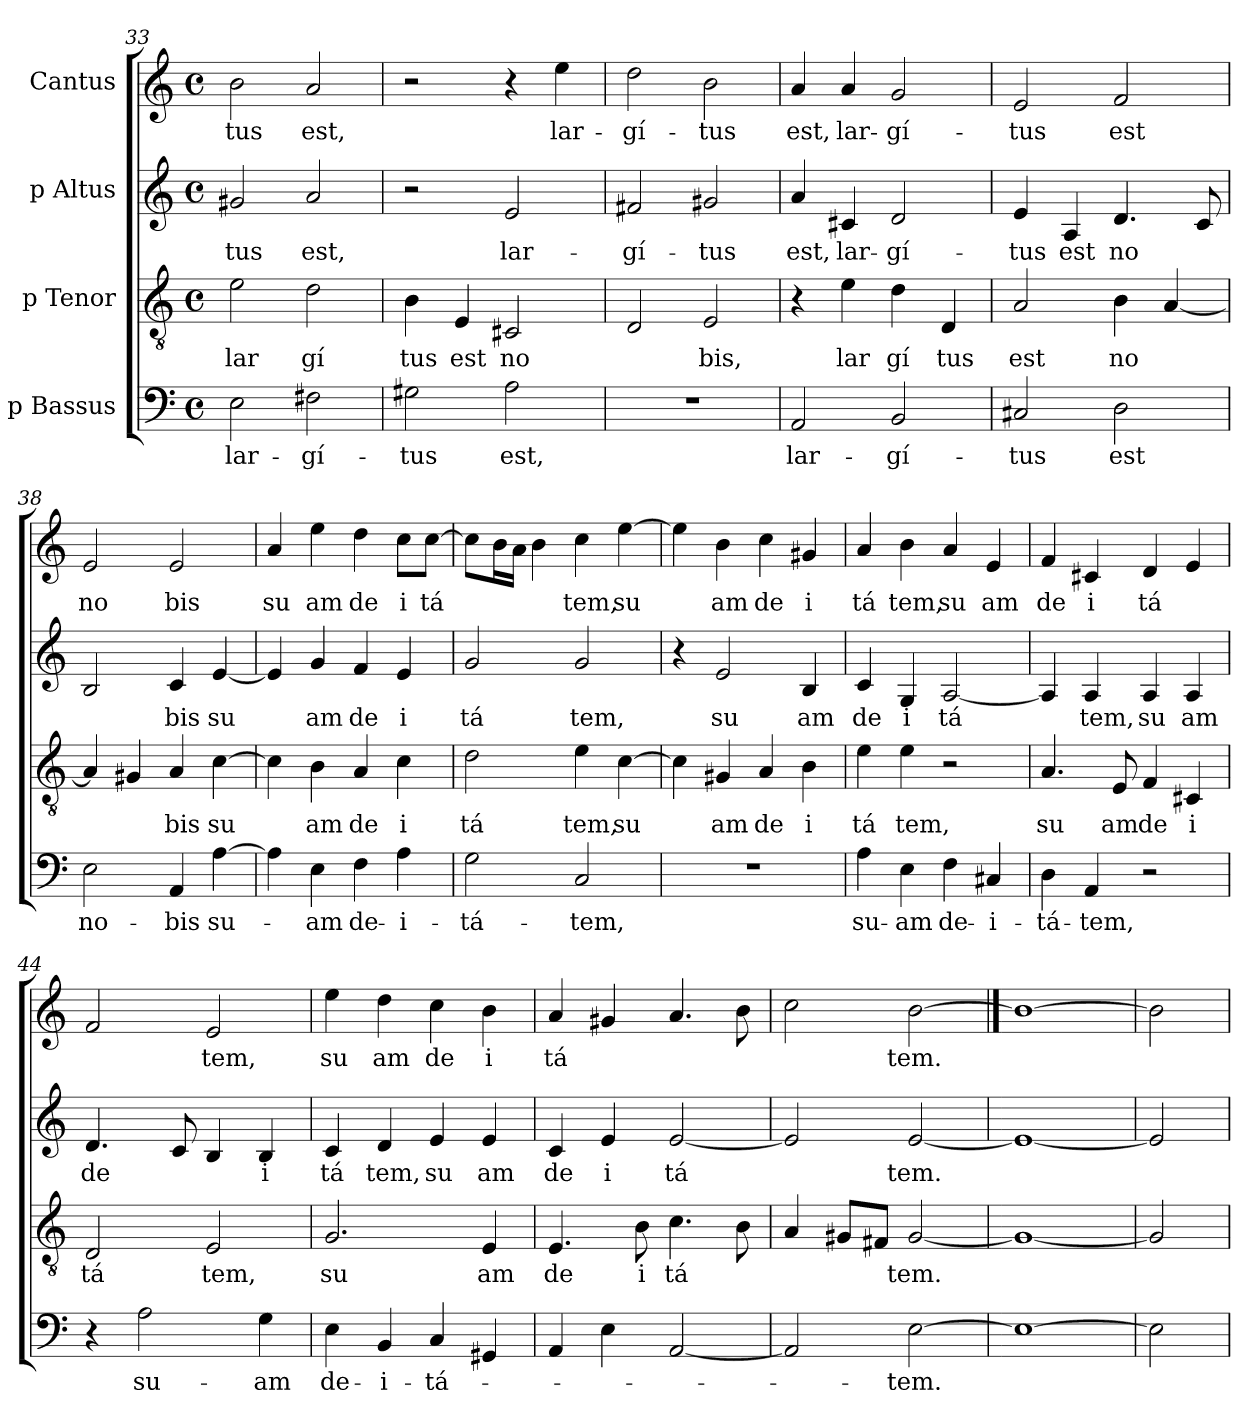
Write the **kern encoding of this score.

**kern	**text	**kern	**text	**kern	**text	**kern	**text
*part4	*part4	*part3	*part3	*part2	*part2	*part1	*part1
*staff4	*staff4	*staff3	*staff3	*staff2	*staff2	*staff1	*staff1
*I"p Bassus	*	*I"p Tenor	*	*I"p Altus	*	*I"Cantus	*
*clefF4	*	*clefGv2	*	*clefG2	*	*clefG2	*
*M4/4	*	*M4/4	*	*M4/4	*	*M4/4	*
*met(c)	*	*met(c)	*	*met(c)	*	*met(c)	*
=33	=33	=33	=33	=33	=33	=33	=33
!	!LO:LY:b:cj	!	!LO:LY:b:cj	!	!LO:LY:b:cj	!	!LO:LY:b:cj
2E\	lar-	2e\	lar	2g#X/	-tus	2b\	-tus
!	!LO:LY:b:cj	!	!LO:LY:b:cj	!	!LO:LY:b:cj	!	!LO:LY:b:cj
2F#X\	-gí-	2d\	gí	2a/	est,	2a/	est,
=34	=34	=34	=34	=34	=34	=34	=34
!	!LO:LY:b:cj	!	!LO:LY:b:cj	!	!	!	!
2G#X\	-tus	4B\	tus	2r	.	2r	.
!	!	!	!LO:LY:b:cj	!	!	!	!
.	.	4E/	est	.	.	.	.
!	!LO:LY:b:cj	!	!LO:LY:b:cj	!	!LO:LY:b:cj	!	!
2A\	est,	2C#X/	no	2e/	lar-	4r	.
!	!	!	!	!	!	!	!LO:LY:b:cj
.	.	.	.	.	.	4ee\	lar-
=35	=35	=35	=35	=35	=35	=35	=35
!	!	!	!	!	!LO:LY:b:cj	!	!LO:LY:b:cj
1r	.	2D/	.	2f#X/	-gí-	2dd\	-gí-
!	!	!	!LO:LY:b:cj	!	!LO:LY:b:cj	!	!LO:LY:b:cj
.	.	2E/	bis,	2g#X/	-tus	2b\	-tus
=36	=36	=36	=36	=36	=36	=36	=36
!	!LO:LY:b:cj	!	!	!	!LO:LY:b:cj	!	!LO:LY:b:cj
2AA/	lar-	4r	.	4a/	est,	4a/	est,
!	!	!	!LO:LY:b:cj	!	!LO:LY:b:cj	!	!LO:LY:b:cj
.	.	4e\	lar	4c#X/	lar-	4a/	lar-
!	!LO:LY:b:cj	!	!LO:LY:b:cj	!	!LO:LY:b:cj	!	!LO:LY:b:cj
2BB/	-gí-	4d\	gí	2d/	-gí-	2g/	-gí-
!	!	!	!LO:LY:b:cj	!	!	!	!
.	.	4D/	tus	.	.	.	.
!!LO:LB:g=z
=37	=37	=37	=37	=37	=37	=37	=37
!	!LO:LY:b:cj	!	!LO:LY:b:cj	!	!LO:LY:b:cj	!	!LO:LY:b:cj
2C#X/	-tus	2A/	est	4e/	-tus	2e/	-tus
!	!	!	!	!	!LO:LY:b:cj	!	!
.	.	.	.	4A/	est	.	.
!	!LO:LY:b:cj	!	!LO:LY:b:cj	!	!LO:LY:b:cj	!	!LO:LY:b:cj
2D\	est	4B\	no	4.d/	no	2f/	est
.	.	[<4A/	.	.	.	.	.
.	.	.	.	8c/	.	.	.
=38	=38	=38	=38	=38	=38	=38	=38
!	!LO:LY:b:cj	!	!	!	!	!	!LO:LY:b:cj
2E\	no-	4A/]	.	2B/	.	2e/	no
.	.	4G#X/	.	.	.	.	.
!	!LO:LY:b:cj	!	!LO:LY:b:cj	!	!LO:LY:b:cj	!	!LO:LY:b:cj
4AA/	-bis	4A/	bis	4c/	bis	2e/	bis
!	!LO:LY:b:cj	!	!LO:LY:b:cj	!	!LO:LY:b:cj	!	!
[>4A\	su-	[>4c\	su	[<4e/	su	.	.
=39	=39	=39	=39	=39	=39	=39	=39
!	!	!	!	!	!	!	!LO:LY:b:cj
4A\]	.	4c\]	.	4e/]	.	4a/	su
!	!LO:LY:b:cj	!	!LO:LY:b:cj	!	!LO:LY:b:cj	!	!LO:LY:b:cj
4E\	-am	4B\	am	4g/	am	4ee\	am
!	!LO:LY:b:cj	!	!LO:LY:b:cj	!	!LO:LY:b:cj	!	!LO:LY:b:cj
4F\	de-	4A/	de	4f/	de	4dd\	de
!	!LO:LY:b:cj	!	!LO:LY:b:cj	!	!LO:LY:b:cj	!	!LO:LY:b:cj
4A\	-i-	4c\	i	4e/	i	8cc\L	i
!	!	!	!	!	!	!	!LO:LY:b:cj
.	.	.	.	.	.	[>8cc\J	tá
=40	=40	=40	=40	=40	=40	=40	=40
!	!LO:LY:b:cj	!	!LO:LY:b:cj	!	!LO:LY:b:cj	!	!
2G\	-tá-	2d\	tá	2g/	tá	8cc\L]	.
.	.	.	.	.	.	16b\	.
.	.	.	.	.	.	16a\J	.
.	.	.	.	.	.	4b\	.
!	!LO:LY:b:cj	!	!LO:LY:b:cj	!	!LO:LY:b:cj	!	!LO:LY:b:cj
2C/	-tem,	4e\	tem,	2g/	tem,	4cc\	tem,
!	!	!	!LO:LY:b:cj	!	!	!	!LO:LY:b:cj
.	.	[>4c\	su	.	.	[>4ee\	su
=41	=41	=41	=41	=41	=41	=41	=41
1r	.	4c\]	.	4r	.	4ee\]	.
!	!	!	!LO:LY:b:cj	!	!LO:LY:b:cj	!	!LO:LY:b:cj
.	.	4G#X/	am	2e/	su	4b\	am
!	!	!	!LO:LY:b:cj	!	!	!	!LO:LY:b:cj
.	.	4A/	de	.	.	4cc\	de
!	!	!	!LO:LY:b:cj	!	!LO:LY:b:cj	!	!LO:LY:b:cj
.	.	4B\	i	4B/	am	4g#X/	i
!!LO:LB:g=z
=42	=42	=42	=42	=42	=42	=42	=42
!	!LO:LY:b:cj	!	!LO:LY:b:cj	!	!LO:LY:b:cj	!	!LO:LY:b:cj
4A\	su-	4e\	tá	4c/	de	4a/	tá
!	!LO:LY:b:cj	!	!LO:LY:b:cj	!	!LO:LY:b:cj	!	!LO:LY:b:cj
4E\	-am	4e\	tem,	4G/	i	4b\	tem,
!	!LO:LY:b:cj	!	!	!	!LO:LY:b:cj	!	!LO:LY:b:cj
4F\	de-	2r	.	[<2A/	tá	4a/	su
!	!LO:LY:b:cj	!	!	!	!	!	!LO:LY:b:cj
4C#X/	-i-	.	.	.	.	4e/	am
=43	=43	=43	=43	=43	=43	=43	=43
!	!LO:LY:b:cj	!	!LO:LY:b:cj	!	!	!	!LO:LY:b:cj
4D\	-tá-	4.A/	su	4A/]	.	4f/	de
!	!LO:LY:b:cj	!	!	!	!LO:LY:b:cj	!	!LO:LY:b:cj
4AA/	-tem,	.	.	4A/	tem,	4c#X/	i
!	!	!	!LO:LY:b:cj	!	!	!	!
.	.	8E/	am	.	.	.	.
!	!	!	!LO:LY:b:cj	!	!LO:LY:b:cj	!	!LO:LY:b:cj
2r	.	4F/	de	4A/	su	4d/	tá
!	!	!	!LO:LY:b:cj	!	!LO:LY:b:cj	!	!
.	.	4C#X/	i	4A/	am	4e/	.
=44	=44	=44	=44	=44	=44	=44	=44
!	!	!	!LO:LY:b:cj	!	!LO:LY:b:cj	!	!
4r	.	2D/	tá	4.d/	de	2f/	.
!	!LO:LY:b:cj	!	!	!	!	!	!
2A\	su-	.	.	.	.	.	.
.	.	.	.	8c/	.	.	.
!	!	!	!LO:LY:b:cj	!	!	!	!LO:LY:b:cj
.	.	2E/	tem,	4B/	.	2e/	tem,
!	!LO:LY:b:cj	!	!	!	!LO:LY:b:cj	!	!
4G\	-am	.	.	4B/	i	.	.
=45	=45	=45	=45	=45	=45	=45	=45
!	!LO:LY:b:cj	!	!LO:LY:b:cj	!	!LO:LY:b:cj	!	!LO:LY:b:cj
4E\	de-	2.G/	su	4c/	tá	4ee\	su
!	!LO:LY:b:cj	!	!	!	!LO:LY:b:cj	!	!LO:LY:b:cj
4BB/	-i-	.	.	4d/	tem,	4dd\	am
!	!LO:LY:b:cj	!	!	!	!LO:LY:b:cj	!	!LO:LY:b:cj
4C/	-tá-	.	.	4e/	su	4cc\	de
!	!	!	!LO:LY:b:cj	!	!LO:LY:b:cj	!	!LO:LY:b:cj
4GG#X/	.	4E/	am	4e/	am	4b\	i
=46	=46	=46	=46	=46	=46	=46	=46
!	!	!	!LO:LY:b:cj	!	!LO:LY:b:cj	!	!LO:LY:b:cj
4AA/	.	4.E/	de	4c/	de	4a/	tá
!	!	!	!	!	!LO:LY:b:cj	!	!
4E\	.	.	.	4e/	i	4g#X/	.
!	!	!	!LO:LY:b:cj	!	!	!	!
.	.	8B\	i	.	.	.	.
!	!	!	!LO:LY:b:cj	!	!LO:LY:b:cj	!	!
[<2AA/	.	4.c\	tá	[<2e/	tá	4.a/	.
.	.	8B\	.	.	.	8b\	.
=47	=47	=47	=47	=47	=47	=47	=47
2AA/]	.	4A/	.	2e/]	.	2cc\	.
.	.	8G#X/L	.	.	.	.	.
.	.	8F#X/J	.	.	.	.	.
!	!LO:LY:b:cj	!	!LO:LY:b:cj	!	!LO:LY:b:cj	!	!LO:LY:b:cj
[2E	-tem.	[2G#	tem.	[2e	tem.	[2b	tem.
=48	==48	=48	==48	=48	==48	==48	==48
1E_	.	1G#_	.	1e_	.	1b_	.
=49	=49	=49	=49	=49	=49	=49	=49
2E]	.	2G#]	.	2e]	.	2b]	.
=	=	=	=	=	=	=	=
*-	*-	*-	*-	*-	*-	*-	*-
